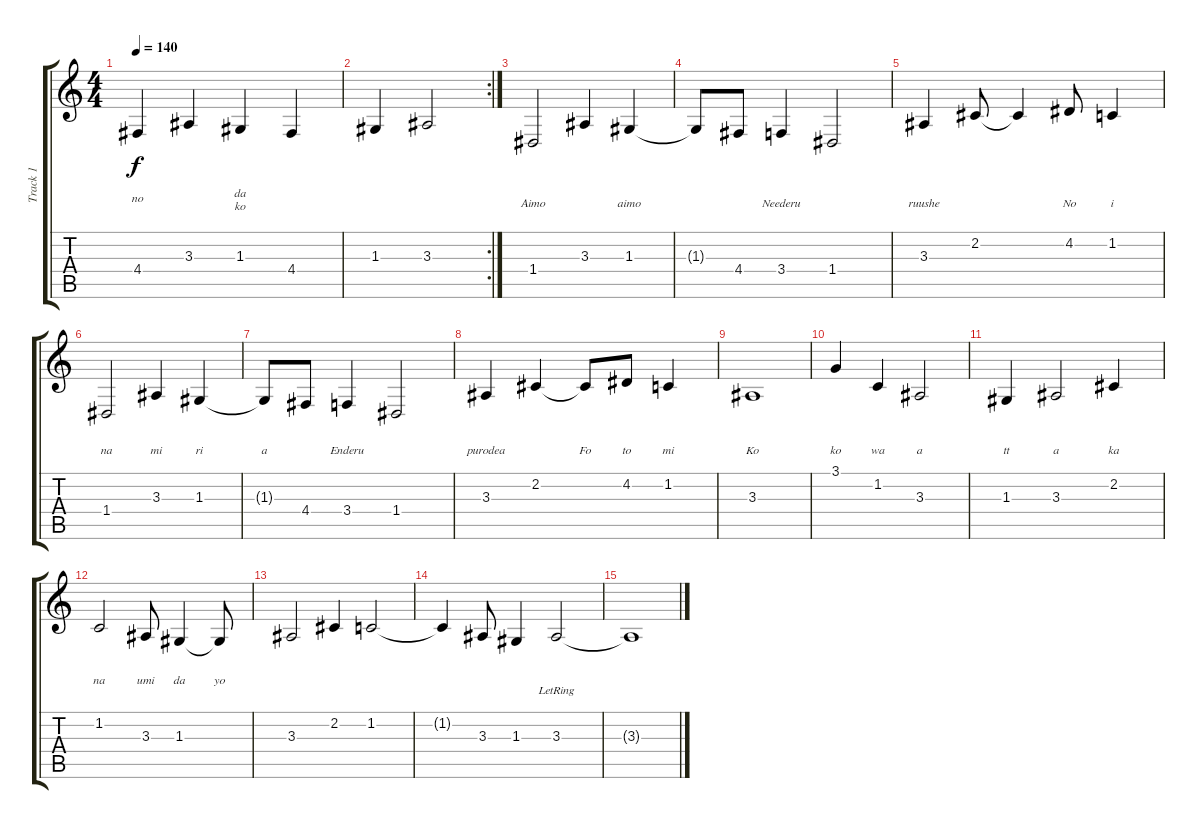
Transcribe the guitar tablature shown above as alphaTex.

\track ("Track 1" "Track 1") {instrument synthstrings1}
\staff {score tabs}
\tuning (E4 B3 G3 D3 A2 E2) {hide}
\ts (4 4)
\tempo 140
\clef g2
\ks c
4.4.4{lyrics (0 "") lyrics (1 "") lyrics (2 "") lyrics (3 "no") lyrics (4 "") dy f} 3.3.4{lyrics (0 "") lyrics (1 "") lyrics (2 "") lyrics (3 "") lyrics (4 "")} 1.3.4{lyrics (0 "") lyrics (1 "") lyrics (2 "da") lyrics (3 "ko") lyrics (4 "")} 4.4.4 |
\rc 2
1.3.4 3.3.2 |
1.4.2{lyrics (0 "") lyrics (1 "") lyrics (2 "") lyrics (3 "") lyrics (4 "Aimo")} 3.3.4{lyrics (0 "") lyrics (1 "") lyrics (2 "") lyrics (3 "") lyrics (4 "")} 1.3.4{lyrics (0 "") lyrics (1 "") lyrics (2 "") lyrics (3 "") lyrics (4 "aimo")} |
1.3{t}.8{lyrics (0 "") lyrics (1 "") lyrics (2 "") lyrics (3 "") lyrics (4 "")} 4.4.8{lyrics (0 "") lyrics (1 "") lyrics (2 "") lyrics (3 "") lyrics (4 "")} 3.4.4{lyrics (0 "") lyrics (1 "") lyrics (2 "") lyrics (3 "") lyrics (4 "Neederu")} 1.4.2{lyrics (0 "") lyrics (1 "") lyrics (2 "") lyrics (3 "") lyrics (4 "")} |
3.3.4{lyrics (0 "") lyrics (1 "") lyrics (2 "") lyrics (3 "") lyrics (4 "ruushe")} 2.2.8{lyrics (0 "") lyrics (1 "") lyrics (2 "") lyrics (3 "") lyrics (4 "")} 2.2{t}.4{lyrics (0 "") lyrics (1 "") lyrics (2 "") lyrics (3 "") lyrics (4 "")} 4.2.8{lyrics (0 "") lyrics (1 "") lyrics (2 "") lyrics (3 "") lyrics (4 "No")} 1.2.4{lyrics (0 "") lyrics (1 "") lyrics (2 "") lyrics (3 "") lyrics (4 "i")} |
1.4.2{lyrics (0 "") lyrics (1 "") lyrics (2 "") lyrics (3 "") lyrics (4 "na")} 3.3.4{lyrics (0 "") lyrics (1 "") lyrics (2 "") lyrics (3 "") lyrics (4 "mi")} 1.3.4{lyrics (0 "") lyrics (1 "") lyrics (2 "") lyrics (3 "") lyrics (4 "ri")} |
1.3{t}.8{lyrics (0 "") lyrics (1 "") lyrics (2 "") lyrics (3 "") lyrics (4 "a")} 4.4.8{lyrics (0 "") lyrics (1 "") lyrics (2 "") lyrics (3 "") lyrics (4 "")} 3.4.4{lyrics (0 "") lyrics (1 "") lyrics (2 "") lyrics (3 "") lyrics (4 "Enderu")} 1.4.2{lyrics (0 "") lyrics (1 "") lyrics (2 "") lyrics (3 "") lyrics (4 "")} |
3.3.4{lyrics (0 "") lyrics (1 "") lyrics (2 "") lyrics (3 "") lyrics (4 "purodea")} 2.2.4{lyrics (0 "") lyrics (1 "") lyrics (2 "") lyrics (3 "") lyrics (4 "")} 2.2{t}.8{lyrics (0 "") lyrics (1 "") lyrics (2 "") lyrics (3 "") lyrics (4 "Fo")} 4.2.8{lyrics (0 "") lyrics (1 "") lyrics (2 "") lyrics (3 "") lyrics (4 "to")} 1.2.4{lyrics (0 "") lyrics (1 "") lyrics (2 "") lyrics (3 "") lyrics (4 "mi")} |
3.3.1{lyrics (0 "") lyrics (1 "") lyrics (2 "") lyrics (3 "") lyrics (4 "Ko")} |
3.1.4{lyrics (0 "") lyrics (1 "") lyrics (2 "") lyrics (3 "") lyrics (4 "ko")} 1.2.4{lyrics (0 "") lyrics (1 "") lyrics (2 "") lyrics (3 "") lyrics (4 "wa")} 3.3.2{lyrics (0 "") lyrics (1 "") lyrics (2 "") lyrics (3 "") lyrics (4 "a")} |
1.3.4{lyrics (0 "") lyrics (1 "") lyrics (2 "") lyrics (3 "") lyrics (4 "tt")} 3.3.2{lyrics (0 "") lyrics (1 "") lyrics (2 "") lyrics (3 "") lyrics (4 "a")} 2.2.4{lyrics (0 "") lyrics (1 "") lyrics (2 "") lyrics (3 "") lyrics (4 "ka")} |
1.2.2{lyrics (0 "") lyrics (1 "") lyrics (2 "") lyrics (3 "") lyrics (4 "na")} 3.3.8{lyrics (0 "") lyrics (1 "") lyrics (2 "") lyrics (3 "") lyrics (4 "umi")} 1.3.4{lyrics (0 "") lyrics (1 "") lyrics (2 "") lyrics (3 "") lyrics (4 "da")} 1.3{t}.8{lyrics (0 "") lyrics (1 "") lyrics (2 "") lyrics (3 "") lyrics (4 "yo")} |
3.3.2 2.2.4 1.2.2 |
1.2{t}.4 3.3.8 1.3.4 3.3{lr}.2 |
3.3{t}.1
